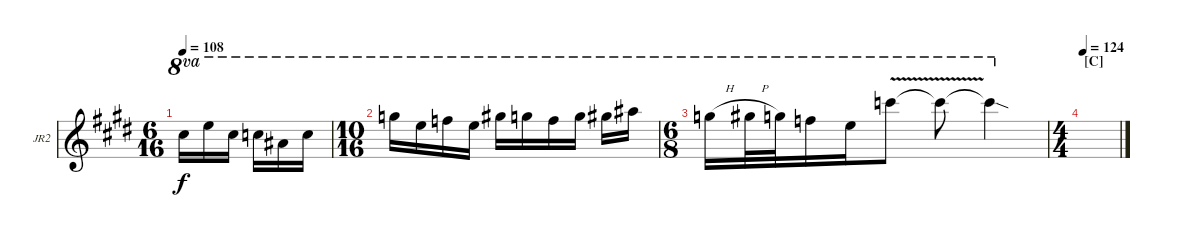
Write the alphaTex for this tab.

\defaultSystemsLayout 4
\bracketExtendMode groupsimilarinstruments
\firstSystemTrackNameOrientation horizontal
\otherSystemsTrackNameOrientation horizontal
\track ("Jordan Rudess String" "JR2") {instrument stringensemble1}
\staff {score}
\tuning (E4 B3 G3 D3 A2 E2)
\displaytranspose 12
\ts (6 16)
\tempo 108
\clef g2
\ks e
18.3.16{ot 8va dy f} 17.2.16{ot 8va} 18.3.16{ot 8va} 17.3.16{ot 8va} 15.3.16{ot 8va} 13.2.16{ot 8va} |
\ts (10 16)
15.1.16{ot 8va} 17.2.16{ot 8va} 18.2.16{ot 8va} 17.2.16{ot 8va} 16.1.16{ot 8va} 15.1.16{ot 8va} 13.1.16{ot 8va} 15.1.16{ot 8va} 16.1.16{ot 8va} 18.1.16{ot 8va} |
\ts (6 8)
20.2{h}.16{ot 8va} 21.2{h}.32{ot 8va} 20.2.32{ot 8va} 18.2.16{ot 8va} 17.2.16{ot 8va} 20.1{v}.8{ot 8va} 20.1{t}.8{ot 8va} 20.1{sod t}.4{ot 8va} |
\ts (4 4)
\section ("C" "")
\tempo 124
